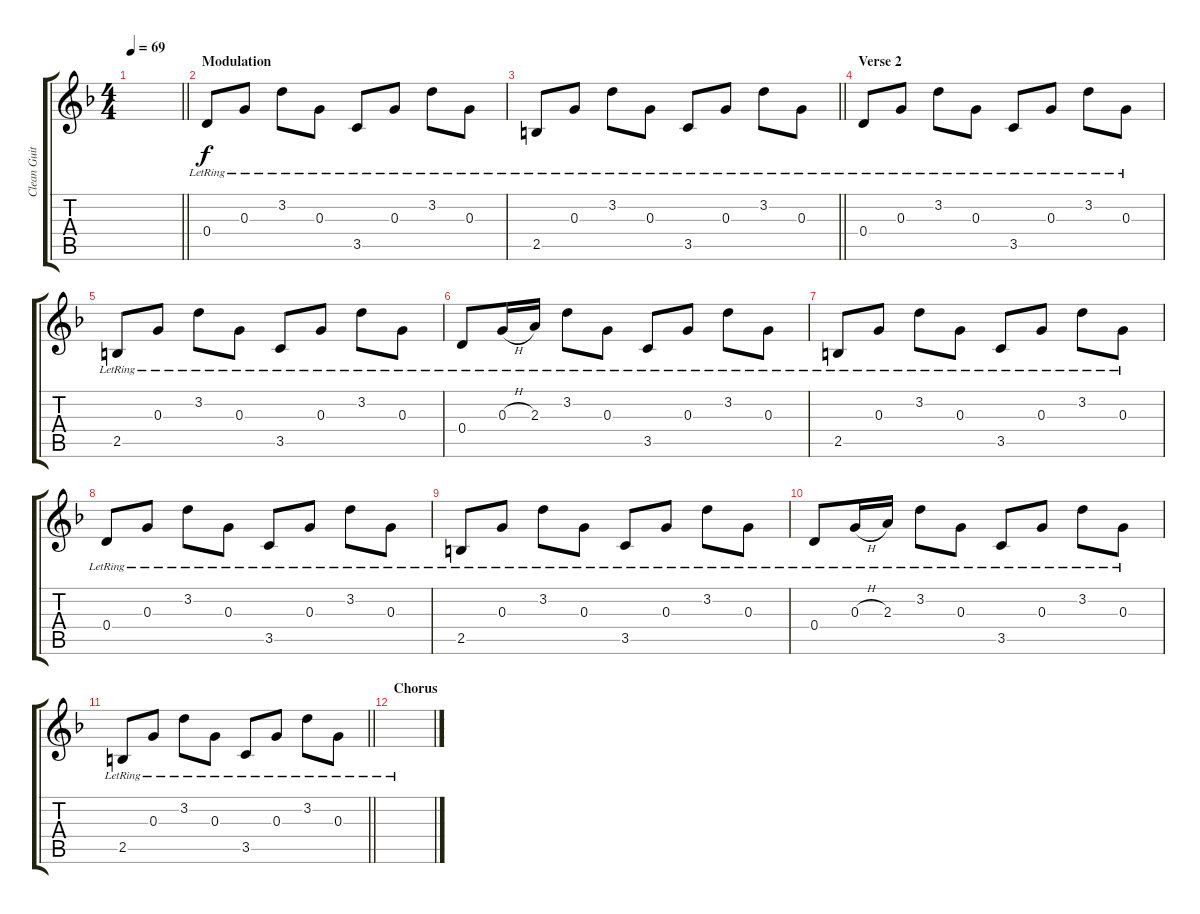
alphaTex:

\track ("Clean Guitar" "Clean Guit") {instrument acousticguitarsteel}
\staff {score tabs}
\tuning (E4 B3 G3 D3 A2 D2) {hide}
\ts (4 4)
\tempo 69
\clef g2
\barLineRight lightlight
\ks dminor
|
\section ("" "Modulation")
0.4{lr}.8 0.3{lr}.8 3.2{lr}.8 0.3{lr}.8 3.5{lr}.8 0.3{lr}.8 3.2{lr}.8 0.3{lr}.8 |
\barLineRight lightlight
2.5{lr}.8 0.3{lr}.8 3.2{lr}.8 0.3{lr}.8 3.5{lr}.8 0.3{lr}.8 3.2{lr}.8 0.3{lr}.8 |
\section ("" "Verse 2")
0.4{lr}.8 0.3{lr}.8 3.2{lr}.8 0.3{lr}.8 3.5{lr}.8 0.3{lr}.8 3.2{lr}.8 0.3{lr}.8 |
2.5{lr}.8 0.3{lr}.8 3.2{lr}.8 0.3{lr}.8 3.5{lr}.8 0.3{lr}.8 3.2{lr}.8 0.3{lr}.8 |
0.4{lr}.8 0.3{h lr}.16 2.3{lr}.16 3.2{lr}.8 0.3{lr}.8 3.5{lr}.8 0.3{lr}.8 3.2{lr}.8 0.3{lr}.8 |
2.5{lr}.8 0.3{lr}.8 3.2{lr}.8 0.3{lr}.8 3.5{lr}.8 0.3{lr}.8 3.2{lr}.8 0.3{lr}.8 |
0.4{lr}.8 0.3{lr}.8 3.2{lr}.8 0.3{lr}.8 3.5{lr}.8 0.3{lr}.8 3.2{lr}.8 0.3{lr}.8 |
2.5{lr}.8 0.3{lr}.8 3.2{lr}.8 0.3{lr}.8 3.5{lr}.8 0.3{lr}.8 3.2{lr}.8 0.3{lr}.8 |
0.4{lr}.8 0.3{h lr}.16 2.3{lr}.16 3.2{lr}.8 0.3{lr}.8 3.5{lr}.8 0.3{lr}.8 3.2{lr}.8 0.3{lr}.8 |
\barLineRight lightlight
2.5{lr}.8 0.3{lr}.8 3.2{lr}.8 0.3{lr}.8 3.5{lr}.8 0.3{lr}.8 3.2{lr}.8 0.3{lr}.8 |
\section ("" "Chorus")
